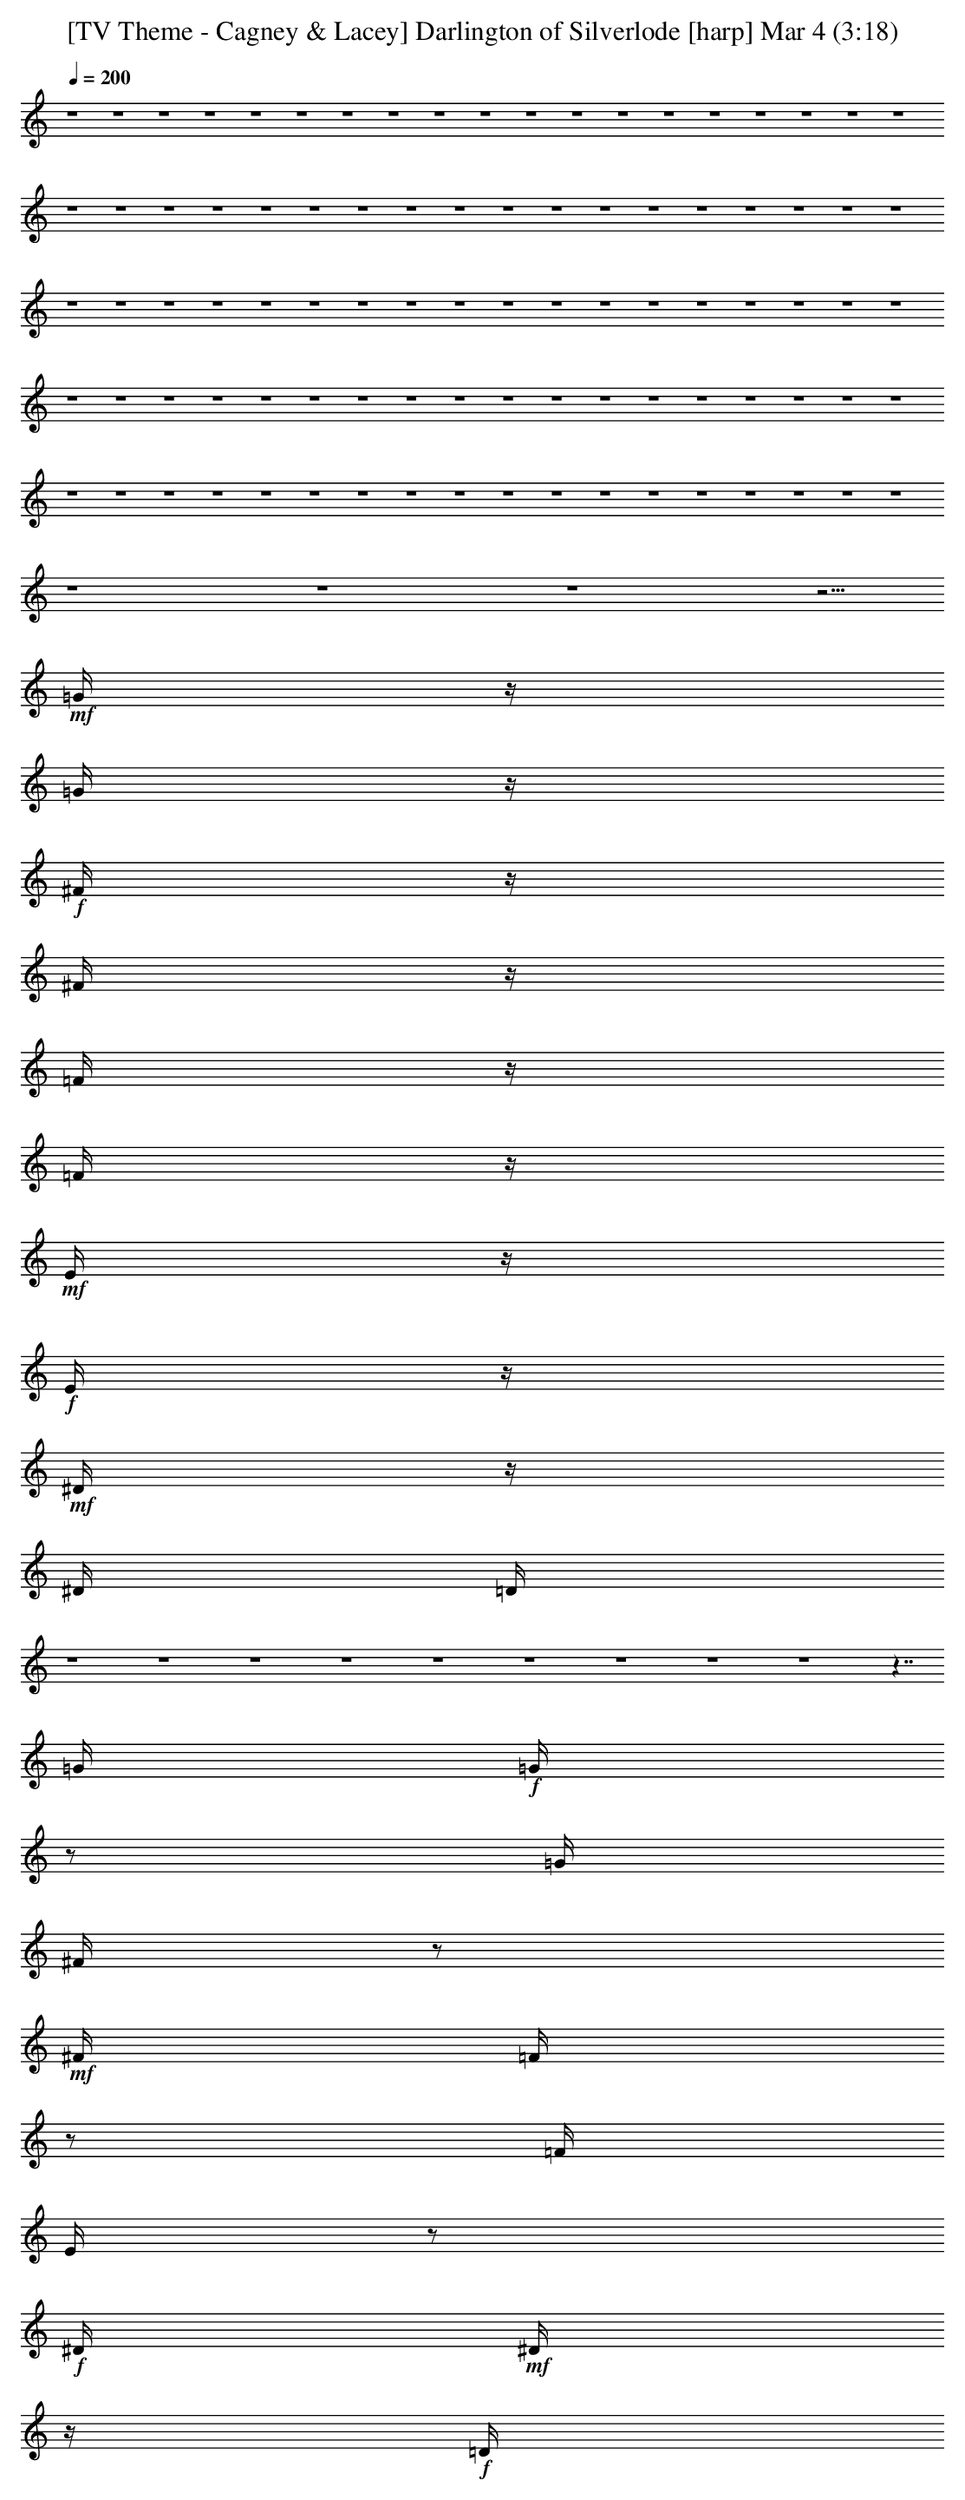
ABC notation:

X:1
T: [TV Theme - Cagney & Lacey] Darlington of Silverlode [harp] Mar 4 (3:18)
L: 1/4
K: C
Q: 1/4=200
z4 z4 z4 z4 z4 z4 z4 z4 z4 z4 z4 z4 z4 z4 z4 z4 z4 z4 z4 z4 z4 z4 z4 z4 z4 z4 z4 z4 z4 z4 z4 z4 z4 z4 z4 z4 z4 z4 z4 z4 z4 z4 z4 z4 z4 z4 z4 z4 z4 z4 z4 z4 z4 z4 z4 z4 z4 z4 z4 z4 z4 z4 z4 z4 z4 z4 z4 z4 z4 z4 z4 z4 z4 z4 z4 z4 z4 z4 z4 z4 z4 z4 z4 z4 z4 z4 z4 z4 z4 z4 z4 z4 z4 z4 z5/4
+mf+ =G/4
z/4
=G/4
z/4
+f+ ^F/4
z/4
^F/4
z/4
=F/4
z/4
=F/4
z/4
+mf+ E/4
z/4
+f+ E/4
z/4
+mf+ ^D/4
z/4
^D/4
=D/4
z4 z4 z4 z4 z4 z4 z4 z4 z4 z7/4
=G/4
+f+ =G/4
z/2
=G/4
^F/4
z/2
+mf+ ^F/4
=F/4
z/2
=F/4
E/4
z/2
+f+ ^D/4
+mf+ ^D/4
z/4
+f+ =D/4
